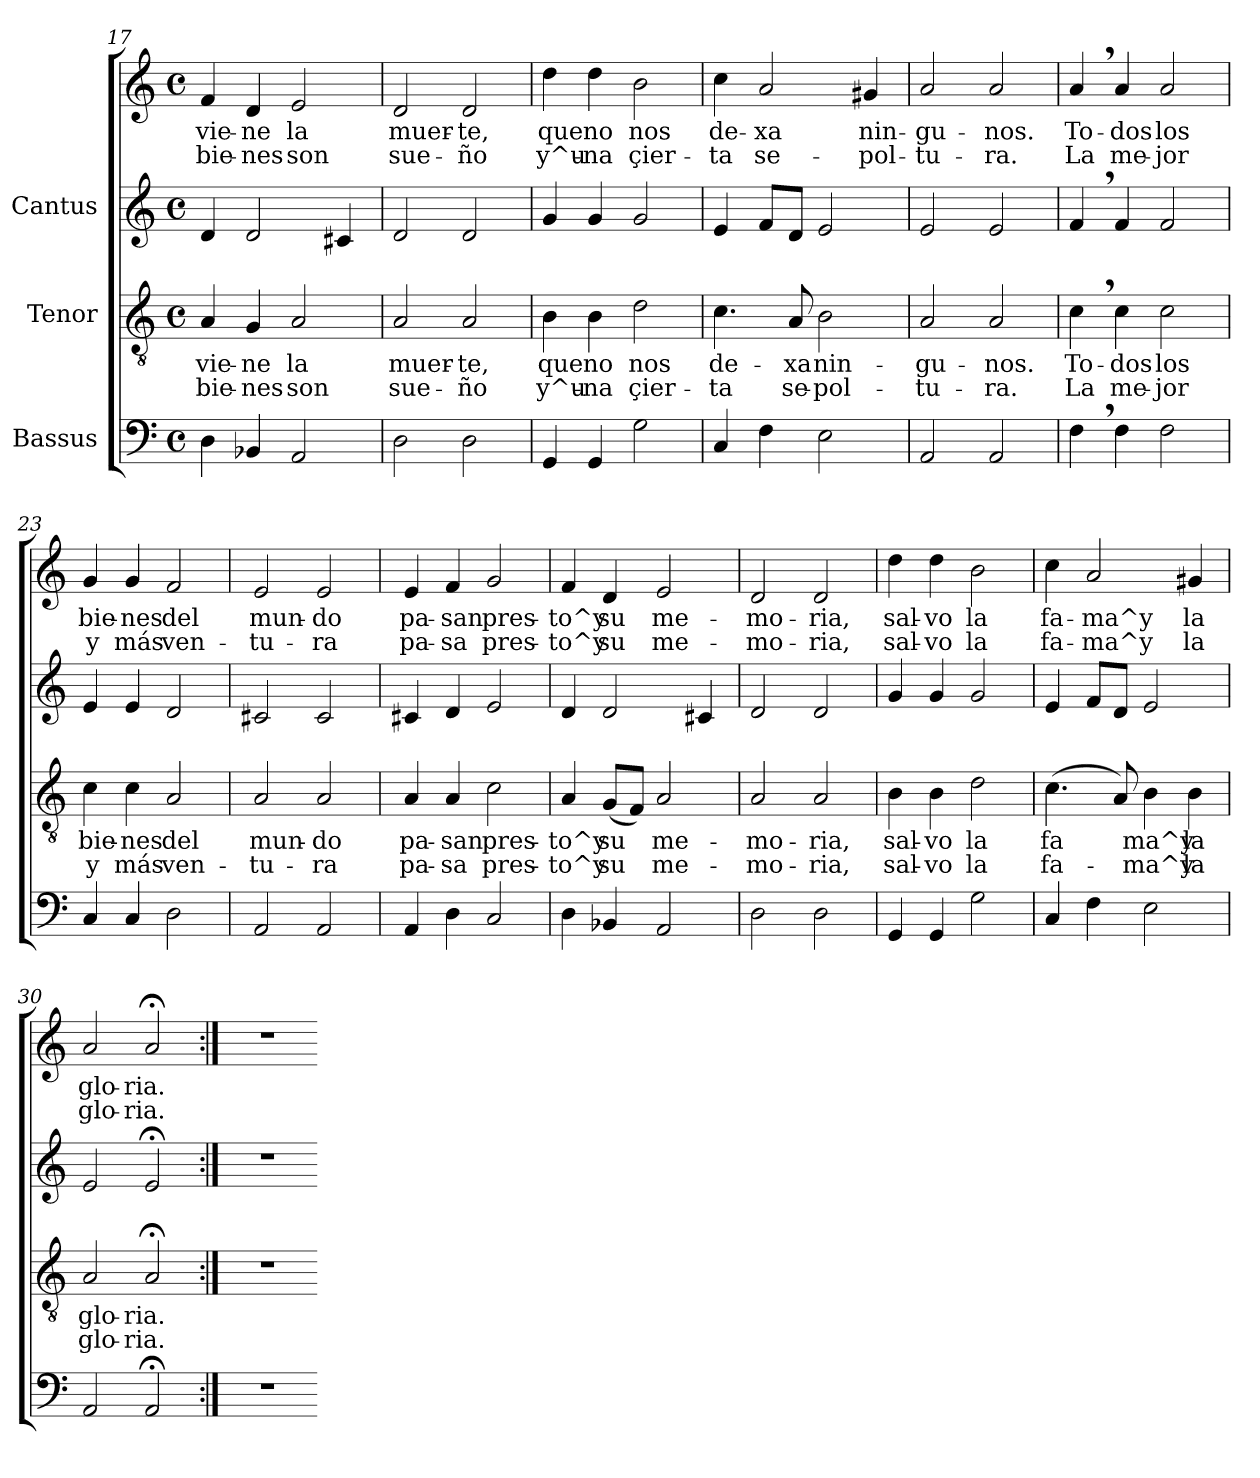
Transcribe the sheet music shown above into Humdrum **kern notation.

**kern	**kern	**text	**text	**kern	**kern	**text	**text
*part3	*part2	*part2	*part2	*part1	*part1	*part1	*part1
*staff4	*staff3	*staff3	*staff3	*staff2	*staff1	*staff1	*staff1
*I"Bassus	*I"Tenor	*	*	*I"Cantus	*	*	*
*clefF4	*clefGv2	*	*	*clefG2	*clefG2	*	*
*M4/4	*M4/4	*	*	*M4/4	*M4/4	*	*
*met(c)	*met(c)	*	*	*met(c)	*met(c)	*	*
=17	=17	=17	=17	=17	=17	=17	=17
!	!	!LO:LY:b:cj	!LO:LY:b:cj	!	!	!LO:LY:b:cj	!LO:LY:b:cj
4D\	4A/	vie-	-bie-	4d/	4f/	vie-	-bie-
!	!	!LO:LY:b:cj	!LO:LY:b:cj	!	!	!LO:LY:b:cj	!LO:LY:b:cj
4BB-X/	4G/	-ne	nes	2d/	4d/	-ne	nes
!	!	!LO:LY:b:cj	!LO:LY:b:cj	!	!	!LO:LY:b:cj	!LO:LY:b:cj
2AA/	2A/	la	son	.	2e/	la	son
.	.	.	.	4c#X/	.	.	.
!!LO:LB:g=z
=18	=18	=18	=18	=18	=18	=18	=18
!	!	!LO:LY:b:cj	!LO:LY:b:cj	!	!	!LO:LY:b:cj	!LO:LY:b:cj
2D\	2A/	muer-	-sue-	2d/	2d/	muer-	-sue-
!	!	!LO:LY:b:cj	!LO:LY:b:cj	!	!	!LO:LY:b:cj	!LO:LY:b:cj
2D\	2A/	-te,	ño	2d/	2d/	-te,	ño
=19	=19	=19	=19	=19	=19	=19	=19
!	!	!LO:LY:b:cj	!LO:LY:b:cj	!	!	!LO:LY:b:cj	!LO:LY:b:cj
4GG/	4B\	que	y^u-	4g/	4dd\	que	y^u-
!	!	!LO:LY:b:cj	!LO:LY:b:cj	!	!	!LO:LY:b:cj	!LO:LY:b:cj
4GG/	4B\	-no	na	4g/	4dd\	-no	na
!	!	!LO:LY:b:cj	!LO:LY:b:cj	!	!	!LO:LY:b:cj	!LO:LY:b:cj
2G\	2d\	nos	çier-	2g/	2b\	nos	çier-
=20	=20	=20	=20	=20	=20	=20	=20
!	!	!LO:LY:b:cj	!LO:LY:b:cj	!	!	!LO:LY:b:cj	!LO:LY:b:cj
4C/	4.c\	-de-	-ta	4e/	4cc\	-de-	-ta
!	!	!	!	!	!	!LO:LY:b:cj	!LO:LY:b:cj
4F\	.	.	.	8f/L	2a/	xa	se-
!	!	!LO:LY:b:cj	!LO:LY:b:cj	!	!	!	!
.	8A/	xa	se-	8d/J	.	.	.
!	!	!LO:LY:b:cj	!LO:LY:b:cj	!	!	!	!
2E\	2B\	-nin-	-pol-	2e/	.	.	.
!	!	!	!	!	!	!LO:LY:b:cj	!LO:LY:b:cj
.	.	.	.	.	4g#X/	-nin-	-pol-
=21	=21	=21	=21	=21	=21	=21	=21
!	!	!LO:LY:b:cj	!LO:LY:b:cj	!	!	!LO:LY:b:cj	!LO:LY:b:cj
2AA/	2A/	-gu-	-tu-	2e/	2a/	-gu-	-tu-
!	!	!LO:LY:b:cj	!LO:LY:b:cj	!	!	!LO:LY:b:cj	!LO:LY:b:cj
2AA/	2A/	-nos.	ra.	2e/	2a/	-nos.	ra.
=22	=22	=22	=22	=22	=22	=22	=22
!	!	!LO:LY:b:cj	!LO:LY:b:cj	!	!	!LO:LY:b:cj	!LO:LY:b:cj
4F,>\	4c,>\	To-	-La	4f,</	4a,</	To-	-La
!	!	!LO:LY:b:cj	!LO:LY:b:cj	!	!	!LO:LY:b:cj	!LO:LY:b:cj
4F\	4c\	dos	me-	4f/	4a/	dos	me-
!	!	!LO:LY:b:cj	!LO:LY:b:cj	!	!	!LO:LY:b:cj	!LO:LY:b:cj
2F\	2c\	-los	jor	2f/	2a/	-los	jor
=23	=23	=23	=23	=23	=23	=23	=23
!	!	!LO:LY:b:cj	!LO:LY:b:cj	!	!	!LO:LY:b:cj	!LO:LY:b:cj
4C/	4c\	bie-	-y	4e/	4g/	bie-	-y
!	!	!LO:LY:b:cj	!LO:LY:b:cj	!	!	!LO:LY:b:cj	!LO:LY:b:cj
4C/	4c\	nes	más	4e/	4g/	nes	más
!	!	!LO:LY:b:cj	!LO:LY:b:cj	!	!	!LO:LY:b:cj	!LO:LY:b:cj
2D\	2A/	del	ven-	2d/	2f/	del	ven-
!!LO:PB:g=z
=24	=24	=24	=24	=24	=24	=24	=24
!	!	!LO:LY:b:cj	!LO:LY:b:cj	!	!	!LO:LY:b:cj	!LO:LY:b:cj
2AA/	2A/	-mun-	-tu-	2c#X/	2e/	-mun-	-tu-
!	!	!LO:LY:b:cj	!LO:LY:b:cj	!	!	!LO:LY:b:cj	!LO:LY:b:cj
2AA/	2A/	-do	ra	2c#/	2e/	-do	ra
=25	=25	=25	=25	=25	=25	=25	=25
!	!	!LO:LY:b:cj	!LO:LY:b:cj	!	!	!LO:LY:b:cj	!LO:LY:b:cj
4AA/	4A/	pa-	-pa-	4c#X/	4e/	pa-	-pa-
!	!	!LO:LY:b:cj	!LO:LY:b:cj	!	!	!LO:LY:b:cj	!LO:LY:b:cj
4D\	4A/	-san	sa	4d/	4f/	-san	sa
!	!	!LO:LY:b:cj	!LO:LY:b:cj	!	!	!LO:LY:b:cj	!LO:LY:b:cj
2C/	2c\	pres-	-pres-	2e/	2g/	pres-	-pres-
=26	=26	=26	=26	=26	=26	=26	=26
!	!	!LO:LY:b:cj	!LO:LY:b:cj	!	!	!LO:LY:b:cj	!LO:LY:b:cj
4D\	4A/	-to^y	to^y	4d/	4f/	-to^y	to^y
!	!	!LO:LY:b:cj	!LO:LY:b:cj	!	!	!LO:LY:b:cj	!LO:LY:b:cj
4BB-X/	(<8G/L	su	su	2d/	4d/	su	su
!	!	!LO:LY:b:cj	!LO:LY:b:cj	!	!	!	!
.	8F/J)	.	.	.	.	.	.
!	!	!LO:LY:b:cj	!LO:LY:b:cj	!	!	!LO:LY:b:cj	!LO:LY:b:cj
2AA/	2A/	me-	-me-	.	2e/	me-	-me-
.	.	.	.	4c#X/	.	.	.
=27	=27	=27	=27	=27	=27	=27	=27
!	!	!LO:LY:b:cj	!LO:LY:b:cj	!	!	!LO:LY:b:cj	!LO:LY:b:cj
2D\	2A/	-mo-	-mo-	2d/	2d/	-mo-	-mo-
!	!	!LO:LY:b:cj	!LO:LY:b:cj	!	!	!LO:LY:b:cj	!LO:LY:b:cj
2D\	2A/	-ria,	ria,	2d/	2d/	-ria,	ria,
=28	=28	=28	=28	=28	=28	=28	=28
!	!	!LO:LY:b:cj	!LO:LY:b:cj	!	!	!LO:LY:b:cj	!LO:LY:b:cj
4GG/	4B\	sal-	-sal-	4g/	4dd\	sal-	-sal-
!	!	!LO:LY:b:cj	!LO:LY:b:cj	!	!	!LO:LY:b:cj	!LO:LY:b:cj
4GG/	4B\	-vo	vo	4g/	4dd\	-vo	vo
!	!	!LO:LY:b:cj	!LO:LY:b:cj	!	!	!LO:LY:b:cj	!LO:LY:b:cj
2G\	2d\	la	la	2g/	2b\	la	la
=29	=29	=29	=29	=29	=29	=29	=29
!	!	!LO:LY:b:cj	!LO:LY:b:cj	!	!	!LO:LY:b:cj	!LO:LY:b:cj
4C/	(>4.c\	fa-	-fa-	4e/	4cc\	fa-	-fa-
!	!	!	!	!	!	!LO:LY:b:cj	!LO:LY:b:cj
4F\	.	.	.	8f/L	2a/	-ma^y	ma^y
!	!	!LO:LY:b:cj	!LO:LY:b:cj	!	!	!	!
.	8A/)	-	.	8d/J	.	.	.
!	!	!LO:LY:b:cj	!LO:LY:b:cj	!	!	!	!
2E\	4B\	ma^y	ma^y	2e/	.	.	.
!	!	!LO:LY:b:cj	!LO:LY:b:cj	!	!	!LO:LY:b:cj	!LO:LY:b:cj
.	4B\	la	la	.	4g#X/	la	la
!!LO:LB:g=z
=30	=30	=30	=30	=30	=30	=30	=30
!	!	!LO:LY:b:cj	!LO:LY:b:cj	!	!	!LO:LY:b:cj	!LO:LY:b:cj
2AA/	2A/	glo-	-glo-	2e/	2a/	glo-	-glo-
!	!	!LO:LY:b:cj	!LO:LY:b:cj	!	!	!LO:LY:b:cj	!LO:LY:b:cj
2AA;</	2A;</	-ria.	ria.	2e;</	2a;</	-ria.	ria.
=31:|!	=31:|!	=31:|!	=31:|!	=31:|!	=31:|!	=31:|!	=31:|!
1r	1r	.	.	1r	1r	.	.
=	=	==	==	==	==	==	==
*-	*-	*-	*-	*-	*-	*-	*-
